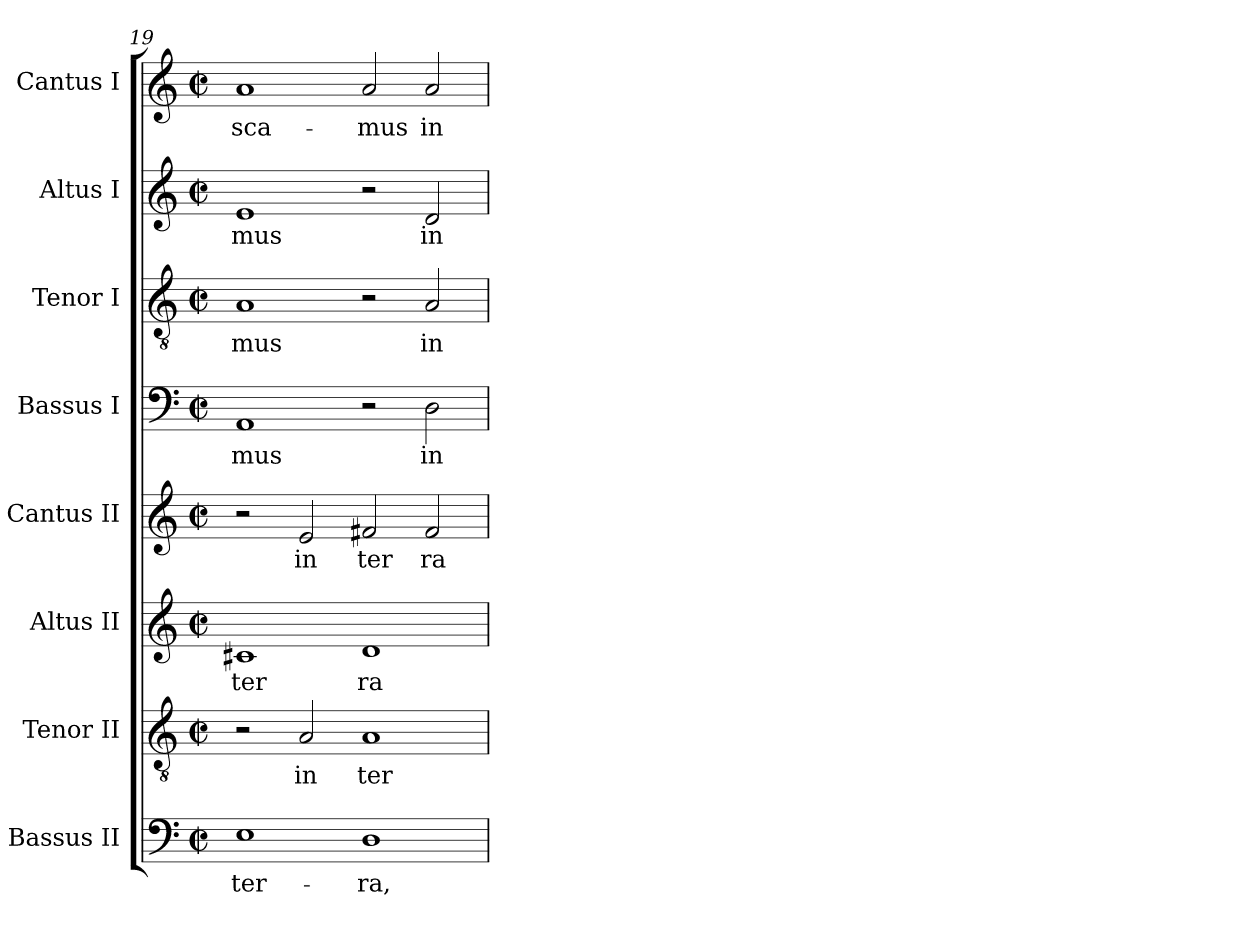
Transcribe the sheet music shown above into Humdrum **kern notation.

**kern	**text	**kern	**text	**kern	**text	**kern	**text	**kern	**text	**kern	**text	**kern	**text	**kern	**text
*part8	*part8	*part7	*part7	*part6	*part6	*part5	*part5	*part4	*part4	*part3	*part3	*part2	*part2	*part1	*part1
*staff8	*staff8	*staff7	*staff7	*staff6	*staff6	*staff5	*staff5	*staff4	*staff4	*staff3	*staff3	*staff2	*staff2	*staff1	*staff1
*I"Bassus II	*	*I"Tenor II	*	*I"Altus II	*	*I"Cantus II	*	*I"Bassus I	*	*I"Tenor I	*	*I"Altus I	*	*I"Cantus I	*
!!LO:LB:g=z
*clefF4	*	*clefGv2	*	*clefG2	*	*clefG2	*	*clefF4	*	*clefGv2	*	*clefG2	*	*clefG2	*
*M2/2	*	*M2/2	*	*M2/2	*	*M2/2	*	*M2/2	*	*M2/2	*	*M2/2	*	*M2/2	*
*met(c|)	*	*met(c|)	*	*met(c|)	*	*met(c|)	*	*met(c|)	*	*met(c|)	*	*met(c|)	*	*met(c|)	*
=19	=19	=19	=19	=19	=19	=19	=19	=19	=19	=19	=19	=19	=19	=19	=19
!	!LO:LY:b:cj	!	!	!	!LO:LY:b:cj	!	!	!	!LO:LY:b:cj	!	!LO:LY:b:cj	!	!LO:LY:b:cj	!	!LO:LY:b:cj
1E	ter-	2r	.	1c#X	ter	2r	.	1AA	mus	1A	mus	1e	mus	1a	-sca-
!	!	!	!LO:LY:b:cj	!	!	!	!LO:LY:b:cj	!	!	!	!	!	!	!	!
.	.	2A/	in	.	.	2e/	in	.	.	.	.	.	.	.	.
!	!LO:LY:b:cj	!	!LO:LY:b:cj	!	!LO:LY:b:cj	!	!LO:LY:b:cj	!	!	!	!	!	!	!	!LO:LY:b:cj
1D	-ra,	1A	ter	1d	ra	2f#X/	ter	2r	.	2r	.	2r	.	2a/	-mus
!	!	!	!	!	!	!	!LO:LY:b:cj	!	!LO:LY:b:cj	!	!LO:LY:b:cj	!	!LO:LY:b:cj	!	!LO:LY:b:cj
.	.	.	.	.	.	2f#/	ra	2D\	in	2A/	in	2d/	in	2a/	in
=	=	=	=	=	=	=	=	=	=	=	=	=	=	=	=
*-	*-	*-	*-	*-	*-	*-	*-	*-	*-	*-	*-	*-	*-	*-	*-
